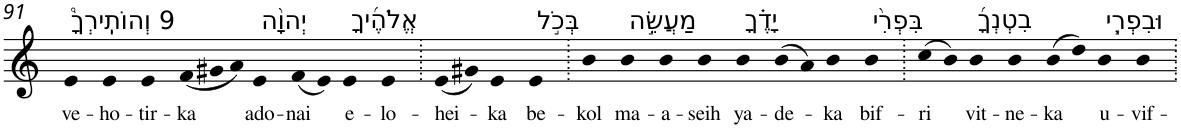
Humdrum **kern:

**kern	**text
*part1	*part1
*staff1	*staff1
*I"Piano	*
*I'Pno	*
!!LO:PB:g=z
*clefG2	*
*k[]	*
=91	=91
!LO:TX:a:t=9 וְהוֹתִֽירְךָ֩	!
!	!LO:LY:b
4e	ve-
!	!LO:LY:b
4e	-ho-
!	!LO:LY:b
4e	-tir-
!	!LO:LY:b
(12f	-ka
12g#X	.
12a)	.
!LO:TX:a:t=יְהוָ֨ה	!
!	!LO:LY:b
4e	ado-
!	!LO:LY:b
(8f	-nai
8e)	.
!LO:TX:a:t=אֱלֹהֶ֜יךָ	!
!	!LO:LY:b
4e	e-
!	!LO:LY:b
4e	-lo-
=92.	=92.
!	!LO:LY:b
(8e	-hei-
8g#X)	.
!	!LO:LY:b
4e	-ka
!LO:TX:a:t=בְּכֹ֣ל	!
!	!LO:LY:b
4e	be-
=93.	=93.
!	!LO:LY:b
4b	-kol
!LO:TX:a:t=מַעֲשֵׂ֣ה	!
!	!LO:LY:b
4b	ma-
!	!LO:LY:b
4b	-a-
!	!LO:LY:b
4b	-seih
!LO:TX:a:t=יָדֶ֗ךָ	!
!	!LO:LY:b
4b	ya-
!	!LO:LY:b
(8b	-de-
8a)	.
!	!LO:LY:b
4b	-ka
!LO:TX:a:t=בִּפְרִ֨י	!
!	!LO:LY:b
4b	bif-
=94.	=94.
!	!LO:LY:b
(8cc	-ri
8b)	.
!LO:TX:a:t=בִטְנְךָ֜	!
!	!LO:LY:b
4b	vit-
!	!LO:LY:b
4b	-ne-
!	!LO:LY:b
(8b	-ka
8dd)	.
!LO:TX:a:t=וּבִפְרִ֧י	!
!	!LO:LY:b
4b	u-
!	!LO:LY:b
4b	-vif-
=.	=.
*-	*-
